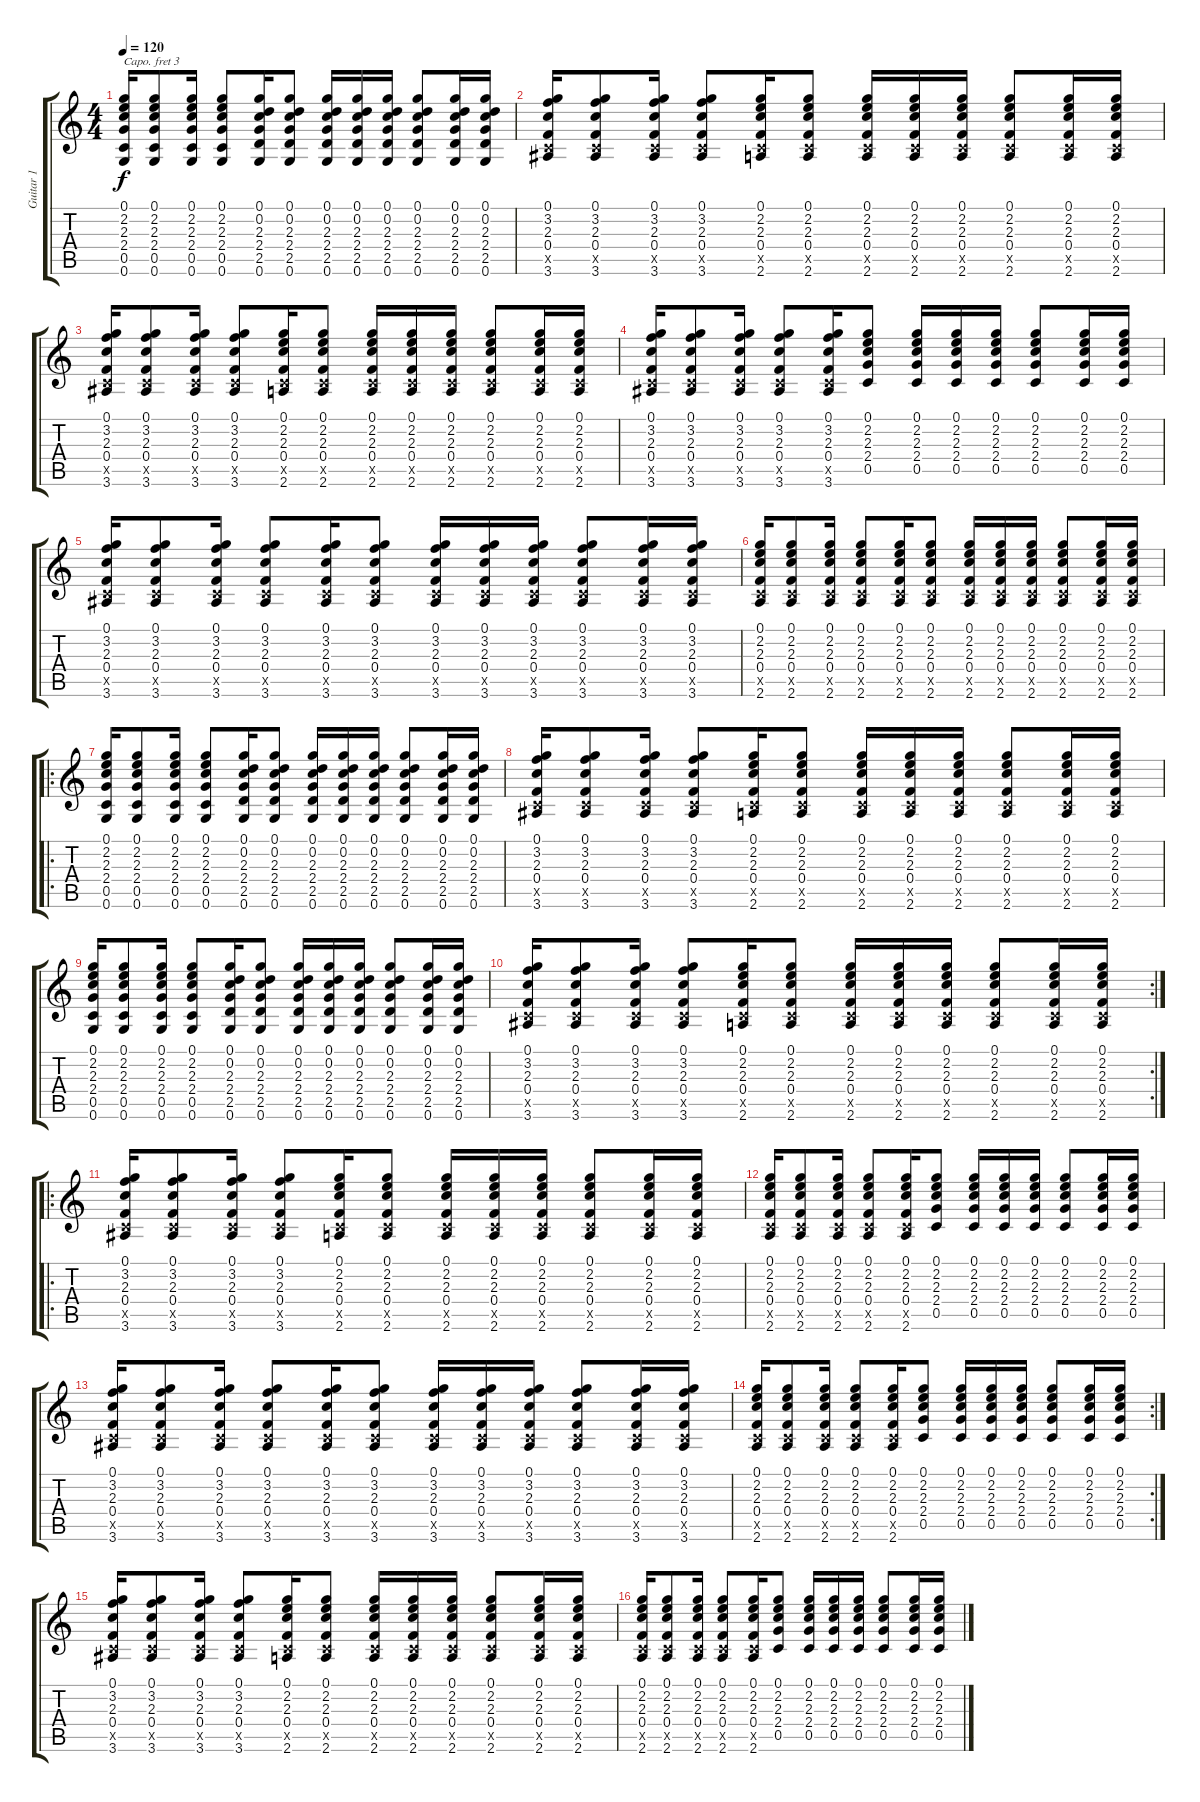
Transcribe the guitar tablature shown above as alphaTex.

\track ("Guitar 1" "Guitar 1") {instrument acousticguitarsteel}
\staff {score tabs}
\capo 3
\tuning (E4 B3 G3 D3 A2 E2) {hide}
\ts (4 4)
\tempo 120
\clef g2
\ks c
(0.1 2.2 2.3 2.4 0.5 0.6).16{dy f} (0.1 2.2 2.3 2.4 0.5 0.6).8 (0.1 2.2 2.3 2.4 0.5 0.6).16 (0.1 2.2 2.3 2.4 0.5 0.6).8 (0.1 0.2 2.3 2.4 2.5 0.6).16 (0.1 0.2 2.3 2.4 2.5 0.6).8 (0.1 0.2 2.3 2.4 2.5 0.6).16 (0.1 0.2 2.3 2.4 2.5 0.6).16 (0.1 0.2 2.3 2.4 2.5 0.6).16 (0.1 0.2 2.3 2.4 2.5 0.6).8 (0.1 0.2 2.3 2.4 2.5 0.6).16 (0.1 0.2 2.3 2.4 2.5 0.6).16 |
(0.1 3.2 2.3 0.4 0.5{x} 3.6).16 (0.1 3.2 2.3 0.4 0.5{x} 3.6).8 (0.1 3.2 2.3 0.4 0.5{x} 3.6).16 (0.1 3.2 2.3 0.4 0.5{x} 3.6).8 (0.1 2.2 2.3 0.4 0.5{x} 2.6).16 (0.1 2.2 2.3 0.4 0.5{x} 2.6).8 (0.1 2.2 2.3 0.4 0.5{x} 2.6).16 (0.1 2.2 2.3 0.4 0.5{x} 2.6).16 (0.1 2.2 2.3 0.4 0.5{x} 2.6).16 (0.1 2.2 2.3 0.4 0.5{x} 2.6).8 (0.1 2.2 2.3 0.4 0.5{x} 2.6).16 (0.1 2.2 2.3 0.4 0.5{x} 2.6).16 |
(0.1 3.2 2.3 0.4 0.5{x} 3.6).16 (0.1 3.2 2.3 0.4 0.5{x} 3.6).8 (0.1 3.2 2.3 0.4 0.5{x} 3.6).16 (0.1 3.2 2.3 0.4 0.5{x} 3.6).8 (0.1 2.2 2.3 0.4 0.5{x} 2.6).16 (0.1 2.2 2.3 0.4 0.5{x} 2.6).8 (0.1 2.2 2.3 0.4 0.5{x} 2.6).16 (0.1 2.2 2.3 0.4 0.5{x} 2.6).16 (0.1 2.2 2.3 0.4 0.5{x} 2.6).16 (0.1 2.2 2.3 0.4 0.5{x} 2.6).8 (0.1 2.2 2.3 0.4 0.5{x} 2.6).16 (0.1 2.2 2.3 0.4 0.5{x} 2.6).16 |
(0.1 3.2 2.3 0.4 0.5{x} 3.6).16 (0.1 3.2 2.3 0.4 0.5{x} 3.6).8 (0.1 3.2 2.3 0.4 0.5{x} 3.6).16 (0.1 3.2 2.3 0.4 0.5{x} 3.6).8 (0.1 3.2 2.3 0.4 0.5{x} 3.6).16 (0.1 2.2 2.3 2.4 0.5).8 (0.1 2.2 2.3 2.4 0.5).16 (0.1 2.2 2.3 2.4 0.5).16 (0.1 2.2 2.3 2.4 0.5).16 (0.1 2.2 2.3 2.4 0.5).8 (0.1 2.2 2.3 2.4 0.5).16 (0.1 2.2 2.3 2.4 0.5).16 |
(0.1 3.2 2.3 0.4 0.5{x} 3.6).16 (0.1 3.2 2.3 0.4 0.5{x} 3.6).8 (0.1 3.2 2.3 0.4 0.5{x} 3.6).16 (0.1 3.2 2.3 0.4 0.5{x} 3.6).8 (0.1 3.2 2.3 0.4 0.5{x} 3.6).16 (0.1 3.2 2.3 0.4 0.5{x} 3.6).8 (0.1 3.2 2.3 0.4 0.5{x} 3.6).16 (0.1 3.2 2.3 0.4 0.5{x} 3.6).16 (0.1 3.2 2.3 0.4 0.5{x} 3.6).16 (0.1 3.2 2.3 0.4 0.5{x} 3.6).8 (0.1 3.2 2.3 0.4 0.5{x} 3.6).16 (0.1 3.2 2.3 0.4 0.5{x} 3.6).16 |
(0.1 2.2 2.3 0.4 0.5{x} 2.6).16 (0.1 2.2 2.3 0.4 0.5{x} 2.6).8 (0.1 2.2 2.3 0.4 0.5{x} 2.6).16 (0.1 2.2 2.3 0.4 0.5{x} 2.6).8 (0.1 2.2 2.3 0.4 0.5{x} 2.6).16 (0.1 2.2 2.3 0.4 0.5{x} 2.6).8 (0.1 2.2 2.3 0.4 0.5{x} 2.6).16 (0.1 2.2 2.3 0.4 0.5{x} 2.6).16 (0.1 2.2 2.3 0.4 0.5{x} 2.6).16 (0.1 2.2 2.3 0.4 0.5{x} 2.6).8 (0.1 2.2 2.3 0.4 0.5{x} 2.6).16 (0.1 2.2 2.3 0.4 0.5{x} 2.6).16 |
\ro
(0.1 2.2 2.3 2.4 0.5 0.6).16 (0.1 2.2 2.3 2.4 0.5 0.6).8 (0.1 2.2 2.3 2.4 0.5 0.6).16 (0.1 2.2 2.3 2.4 0.5 0.6).8 (0.1 0.2 2.3 2.4 2.5 0.6).16 (0.1 0.2 2.3 2.4 2.5 0.6).8 (0.1 0.2 2.3 2.4 2.5 0.6).16 (0.1 0.2 2.3 2.4 2.5 0.6).16 (0.1 0.2 2.3 2.4 2.5 0.6).16 (0.1 0.2 2.3 2.4 2.5 0.6).8 (0.1 0.2 2.3 2.4 2.5 0.6).16 (0.1 0.2 2.3 2.4 2.5 0.6).16 |
(0.1 3.2 2.3 0.4 0.5{x} 3.6).16 (0.1 3.2 2.3 0.4 0.5{x} 3.6).8 (0.1 3.2 2.3 0.4 0.5{x} 3.6).16 (0.1 3.2 2.3 0.4 0.5{x} 3.6).8 (0.1 2.2 2.3 0.4 0.5{x} 2.6).16 (0.1 2.2 2.3 0.4 0.5{x} 2.6).8 (0.1 2.2 2.3 0.4 0.5{x} 2.6).16 (0.1 2.2 2.3 0.4 0.5{x} 2.6).16 (0.1 2.2 2.3 0.4 0.5{x} 2.6).16 (0.1 2.2 2.3 0.4 0.5{x} 2.6).8 (0.1 2.2 2.3 0.4 0.5{x} 2.6).16 (0.1 2.2 2.3 0.4 0.5{x} 2.6).16 |
(0.1 2.2 2.3 2.4 0.5 0.6).16 (0.1 2.2 2.3 2.4 0.5 0.6).8 (0.1 2.2 2.3 2.4 0.5 0.6).16 (0.1 2.2 2.3 2.4 0.5 0.6).8 (0.1 0.2 2.3 2.4 2.5 0.6).16 (0.1 0.2 2.3 2.4 2.5 0.6).8 (0.1 0.2 2.3 2.4 2.5 0.6).16 (0.1 0.2 2.3 2.4 2.5 0.6).16 (0.1 0.2 2.3 2.4 2.5 0.6).16 (0.1 0.2 2.3 2.4 2.5 0.6).8 (0.1 0.2 2.3 2.4 2.5 0.6).16 (0.1 0.2 2.3 2.4 2.5 0.6).16 |
\rc 2
(0.1 3.2 2.3 0.4 0.5{x} 3.6).16 (0.1 3.2 2.3 0.4 0.5{x} 3.6).8 (0.1 3.2 2.3 0.4 0.5{x} 3.6).16 (0.1 3.2 2.3 0.4 0.5{x} 3.6).8 (0.1 2.2 2.3 0.4 0.5{x} 2.6).16 (0.1 2.2 2.3 0.4 0.5{x} 2.6).8 (0.1 2.2 2.3 0.4 0.5{x} 2.6).16 (0.1 2.2 2.3 0.4 0.5{x} 2.6).16 (0.1 2.2 2.3 0.4 0.5{x} 2.6).16 (0.1 2.2 2.3 0.4 0.5{x} 2.6).8 (0.1 2.2 2.3 0.4 0.5{x} 2.6).16 (0.1 2.2 2.3 0.4 0.5{x} 2.6).16 |
\ro
(0.1 3.2 2.3 0.4 0.5{x} 3.6).16 (0.1 3.2 2.3 0.4 0.5{x} 3.6).8 (0.1 3.2 2.3 0.4 0.5{x} 3.6).16 (0.1 3.2 2.3 0.4 0.5{x} 3.6).8 (0.1 2.2 2.3 0.4 0.5{x} 2.6).16 (0.1 2.2 2.3 0.4 0.5{x} 2.6).8 (0.1 2.2 2.3 0.4 0.5{x} 2.6).16 (0.1 2.2 2.3 0.4 0.5{x} 2.6).16 (0.1 2.2 2.3 0.4 0.5{x} 2.6).16 (0.1 2.2 2.3 0.4 0.5{x} 2.6).8 (0.1 2.2 2.3 0.4 0.5{x} 2.6).16 (0.1 2.2 2.3 0.4 0.5{x} 2.6).16 |
(0.1 2.2 2.3 0.4 0.5{x} 2.6).16 (0.1 2.2 2.3 0.4 0.5{x} 2.6).8 (0.1 2.2 2.3 0.4 0.5{x} 2.6).16 (0.1 2.2 2.3 0.4 0.5{x} 2.6).8 (0.1 2.2 2.3 0.4 0.5{x} 2.6).16 (0.1 2.2 2.3 2.4 0.5).8 (0.1 2.2 2.3 2.4 0.5).16 (0.1 2.2 2.3 2.4 0.5).16 (0.1 2.2 2.3 2.4 0.5).16 (0.1 2.2 2.3 2.4 0.5).8 (0.1 2.2 2.3 2.4 0.5).16 (0.1 2.2 2.3 2.4 0.5).16 |
(0.1 3.2 2.3 0.4 0.5{x} 3.6).16 (0.1 3.2 2.3 0.4 0.5{x} 3.6).8 (0.1 3.2 2.3 0.4 0.5{x} 3.6).16 (0.1 3.2 2.3 0.4 0.5{x} 3.6).8 (0.1 3.2 2.3 0.4 0.5{x} 3.6).16 (0.1 3.2 2.3 0.4 0.5{x} 3.6).8 (0.1 3.2 2.3 0.4 0.5{x} 3.6).16 (0.1 3.2 2.3 0.4 0.5{x} 3.6).16 (0.1 3.2 2.3 0.4 0.5{x} 3.6).16 (0.1 3.2 2.3 0.4 0.5{x} 3.6).8 (0.1 3.2 2.3 0.4 0.5{x} 3.6).16 (0.1 3.2 2.3 0.4 0.5{x} 3.6).16 |
\rc 2
(0.1 2.2 2.3 0.4 0.5{x} 2.6).16 (0.1 2.2 2.3 0.4 0.5{x} 2.6).8 (0.1 2.2 2.3 0.4 0.5{x} 2.6).16 (0.1 2.2 2.3 0.4 0.5{x} 2.6).8 (0.1 2.2 2.3 0.4 0.5{x} 2.6).16 (0.1 2.2 2.3 2.4 0.5).8 (0.1 2.2 2.3 2.4 0.5).16 (0.1 2.2 2.3 2.4 0.5).16 (0.1 2.2 2.3 2.4 0.5).16 (0.1 2.2 2.3 2.4 0.5).8 (0.1 2.2 2.3 2.4 0.5).16 (0.1 2.2 2.3 2.4 0.5).16 |
(0.1 3.2 2.3 0.4 0.5{x} 3.6).16 (0.1 3.2 2.3 0.4 0.5{x} 3.6).8 (0.1 3.2 2.3 0.4 0.5{x} 3.6).16 (0.1 3.2 2.3 0.4 0.5{x} 3.6).8 (0.1 2.2 2.3 0.4 0.5{x} 2.6).16 (0.1 2.2 2.3 0.4 0.5{x} 2.6).8 (0.1 2.2 2.3 0.4 0.5{x} 2.6).16 (0.1 2.2 2.3 0.4 0.5{x} 2.6).16 (0.1 2.2 2.3 0.4 0.5{x} 2.6).16 (0.1 2.2 2.3 0.4 0.5{x} 2.6).8 (0.1 2.2 2.3 0.4 0.5{x} 2.6).16 (0.1 2.2 2.3 0.4 0.5{x} 2.6).16 |
(0.1 2.2 2.3 0.4 0.5{x} 2.6).16 (0.1 2.2 2.3 0.4 0.5{x} 2.6).8 (0.1 2.2 2.3 0.4 0.5{x} 2.6).16 (0.1 2.2 2.3 0.4 0.5{x} 2.6).8 (0.1 2.2 2.3 0.4 0.5{x} 2.6).16 (0.1 2.2 2.3 2.4 0.5).8 (0.1 2.2 2.3 2.4 0.5).16 (0.1 2.2 2.3 2.4 0.5).16 (0.1 2.2 2.3 2.4 0.5).16 (0.1 2.2 2.3 2.4 0.5).8 (0.1 2.2 2.3 2.4 0.5).16 (0.1 2.2 2.3 2.4 0.5).16
